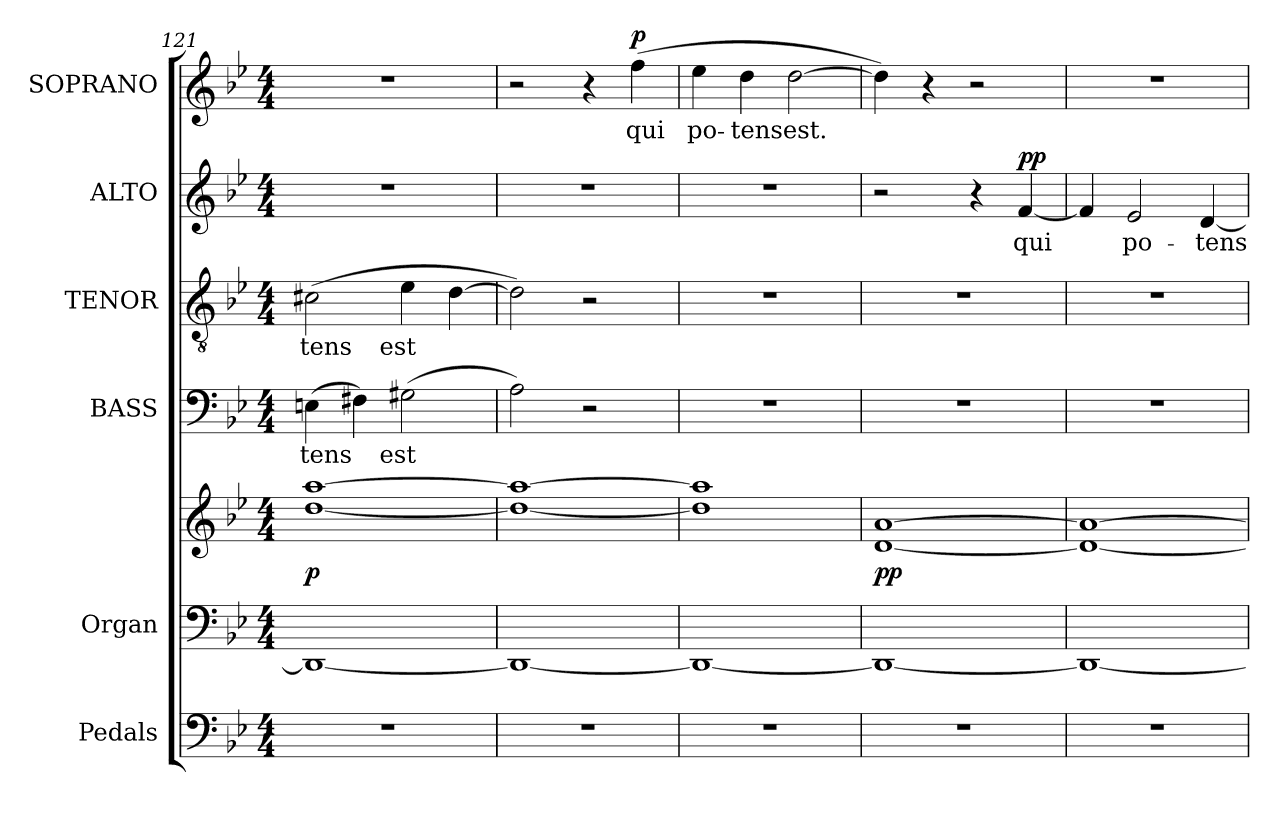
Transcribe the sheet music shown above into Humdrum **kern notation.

**kern	**kern	**kern	**dynam	**kern	**text	**kern	**text	**kern	**text	**dynam	**kern	**text	**dynam
*part6	*part5	*part5	*part5	*part4	*part4	*part3	*part3	*part2	*part2	*part2	*part1	*part1	*part1
*staff7	*staff6	*staff5	*staff5/6	*staff4	*staff4	*staff3	*staff3	*staff2	*staff2	*staff2	*staff1	*staff1	*staff1
*I"Pedals	*I"Organ	*	*	*I"BASS	*	*I"TENOR	*	*I"ALTO	*	*	*I"SOPRANO	*	*
*I'Ped.	*I'Org.	*	*	*I'B.	*	*I'T.	*	*I'A.	*	*	*I'S.	*	*
*clefF4	*clefF4	*clefG2	*	*clefF4	*	*clefGv2	*	*clefG2	*	*	*clefG2	*	*
*	*	*	*	*	*	*ITrd7c12	*	*	*	*	*	*	*
*k[b-e-]	*k[b-e-]	*k[b-e-]	*	*k[b-e-]	*	*k[b-e-]	*	*k[b-e-]	*	*	*k[b-e-]	*	*
*B-:	*B-:	*B-:	*	*B-:	*	*B-:	*	*B-:	*	*	*B-:	*	*
*M4/4	*M4/4	*M4/4	*	*M4/4	*	*M4/4	*	*M4/4	*	*	*M4/4	*	*
=121	=121	=121	=121	=121	=121	=121	=121	=121	=121	=121	=121	=121	=121
!	!	!	!	!	!LO:LY:b:color=#000000	!	!	!	!	!	!	!	!
!	!	!	!	!	!	!	!LO:LY:b:color=#000000	!	!	!	!	!	!
1r	1DDi_<	[<1ddi [>1aai	p	(4Eni\	-tens	(2C#Xi\	-tens	1r	.	.	1r	.	.
.	.	.	.	4F#Xi\)	.	.	.	.	.	.	.	.	.
!	!	!	!	!	!LO:LY:b:color=#000000	!	!	!	!	!	!	!	!
!	!	!	!	!	!	!	!LO:LY:b:color=#000000	!	!	!	!	!	!
.	.	.	.	(2G#Xi\	est	4E-i\	est	.	.	.	.	.	.
.	.	.	.	.	.	[>4Di\	.	.	.	.	.	.	.
=122	=122	=122	=122	=122	=122	=122	=122	=122	=122	=122	=122	=122	=122
1r	1DDi_<	1ddi_< 1aai_>	.	(2Ai\)	.	2Di\])	.	1r	.	.	2r	.	.
.	.	.	.	2r	.	2r	.	.	.	.	4r	.	.
!	!	!	!	!	!	!	!	!	!	!	!	!LO:LY:b:color=#000000	!
.	.	.	.	.	.	.	.	.	.	.	(4ffi\	qui	p
=123	=123	=123	=123	=123	=123	=123	=123	=123	=123	=123	=123	=123	=123
!	!	!	!	!	!	!	!	!	!	!	!	!LO:LY:b:color=#000000	!
1r	1DDi_<	1ddi] 1aai]	.	1r	.	1r	.	1r	.	.	4ee-i\	po-	.
!	!	!	!	!	!	!	!	!	!	!	!	!LO:LY:b:color=#000000	!
.	.	.	.	.	.	.	.	.	.	.	4ddi\	-tens	.
!	!	!	!	!	!	!	!	!	!	!	!	!LO:LY:b:color=#000000	!
.	.	.	.	.	.	.	.	.	.	.	[>2ddi\	est.	.
=124	=124	=124	=124	=124	=124	=124	=124	=124	=124	=124	=124	=124	=124
1r	1DDi_<	[<1di [>1ai	pp	1r	.	1r	.	2r	.	.	4ddi\])	.	.
.	.	.	.	.	.	.	.	.	.	.	4r	.	.
.	.	.	.	.	.	.	.	4r	.	.	2r	.	.
!	!	!	!	!	!	!	!	!	!LO:LY:b:color=#000000	!	!	!	!
.	.	.	.	.	.	.	.	[<4fi/	qui	pp	.	.	.
=125	=125	=125	=125	=125	=125	=125	=125	=125	=125	=125	=125	=125	=125
1r	1DDi_<	1di_< 1ai_>	.	1r	.	1r	.	4fi/]	.	.	1r	.	.
!	!	!	!	!	!	!	!	!	!LO:LY:b:color=#000000	!	!	!	!
.	.	.	.	.	.	.	.	2e-i/	po-	.	.	.	.
!	!	!	!	!	!	!	!	!	!LO:LY:b:color=#000000	!	!	!	!
.	.	.	.	.	.	.	.	[<4di/	-tens	.	.	.	.
=	=	=	=	=	=	=	=	=	=	=	=	=	=
*-	*-	*-	*-	*-	*-	*-	*-	*-	*-	*-	*-	*-	*-
